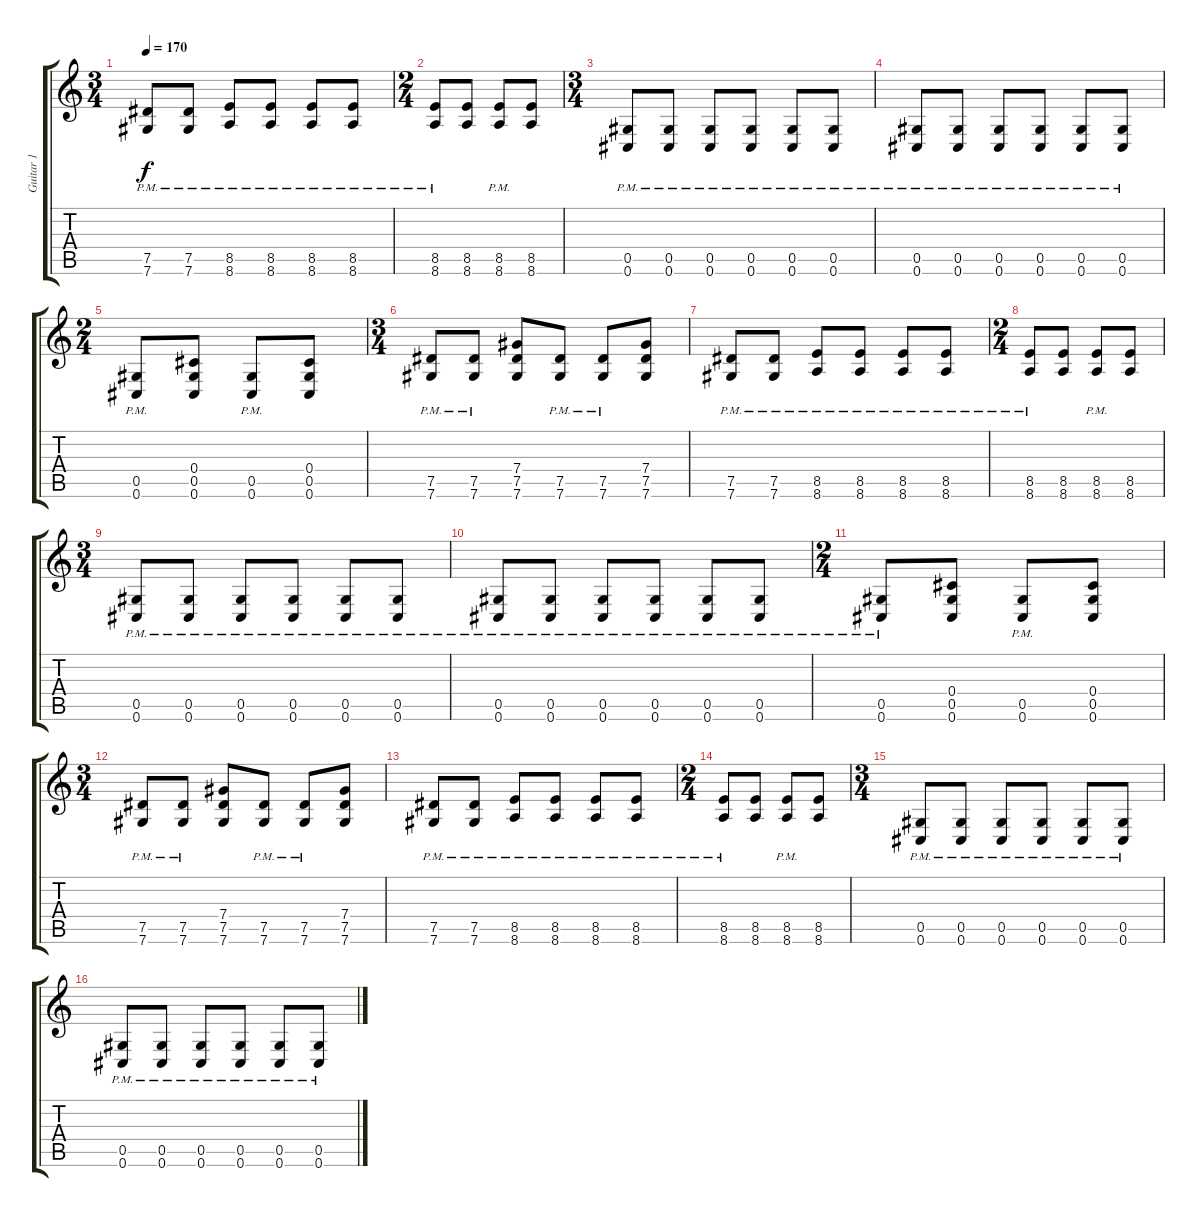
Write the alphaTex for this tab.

\track ("Guitar 1" "Guitar 1") {instrument distortionguitar}
\staff {score tabs}
\tuning (Eb4 Bb3 Gb3 Db3 Ab2 Db2) {hide}
\ts (3 4)
\tempo 170
\clef g2
\ks c
(7.5{pm} 7.6{pm}).8{dy f} (7.5{pm} 7.6{pm}).8 (8.5{pm} 8.6{pm}).8 (8.5{pm} 8.6{pm}).8 (8.5{pm} 8.6{pm}).8 (8.5{pm} 8.6{pm}).8 |
\ts (2 4)
(8.5{pm} 8.6{pm}).8 (8.5 8.6).8 (8.5{pm} 8.6{pm}).8 (8.5 8.6).8 |
\ts (3 4)
(0.5{pm} 0.6{pm}).8 (0.5{pm} 0.6{pm}).8 (0.5{pm} 0.6{pm}).8 (0.5{pm} 0.6{pm}).8 (0.5{pm} 0.6{pm}).8 (0.5{pm} 0.6{pm}).8 |
(0.5{pm} 0.6{pm}).8 (0.5{pm} 0.6{pm}).8 (0.5{pm} 0.6{pm}).8 (0.5{pm} 0.6{pm}).8 (0.5{pm} 0.6{pm}).8 (0.5{pm} 0.6{pm}).8 |
\ts (2 4)
(0.5{pm} 0.6{pm}).8 (0.4 0.5 0.6).8 (0.5{pm} 0.6{pm}).8 (0.4 0.5 0.6).8 |
\ts (3 4)
(7.5{pm} 7.6{pm}).8 (7.5{pm} 7.6{pm}).8 (7.4 7.5 7.6).8 (7.5{pm} 7.6{pm}).8 (7.5{pm} 7.6{pm}).8 (7.4 7.5 7.6).8 |
(7.5{pm} 7.6{pm}).8 (7.5{pm} 7.6{pm}).8 (8.5{pm} 8.6{pm}).8 (8.5{pm} 8.6{pm}).8 (8.5{pm} 8.6{pm}).8 (8.5{pm} 8.6{pm}).8 |
\ts (2 4)
(8.5{pm} 8.6{pm}).8 (8.5 8.6).8 (8.5{pm} 8.6{pm}).8 (8.5 8.6).8 |
\ts (3 4)
(0.5{pm} 0.6{pm}).8 (0.5{pm} 0.6{pm}).8 (0.5{pm} 0.6{pm}).8 (0.5{pm} 0.6{pm}).8 (0.5{pm} 0.6{pm}).8 (0.5{pm} 0.6{pm}).8 |
(0.5{pm} 0.6{pm}).8 (0.5{pm} 0.6{pm}).8 (0.5{pm} 0.6{pm}).8 (0.5{pm} 0.6{pm}).8 (0.5{pm} 0.6{pm}).8 (0.5{pm} 0.6{pm}).8 |
\ts (2 4)
(0.5{pm} 0.6{pm}).8 (0.4 0.5 0.6).8 (0.5{pm} 0.6{pm}).8 (0.4 0.5 0.6).8 |
\ts (3 4)
(7.5{pm} 7.6{pm}).8 (7.5{pm} 7.6{pm}).8 (7.4 7.5 7.6).8 (7.5{pm} 7.6{pm}).8 (7.5{pm} 7.6{pm}).8 (7.4 7.5 7.6).8 |
(7.5{pm} 7.6{pm}).8 (7.5{pm} 7.6{pm}).8 (8.5{pm} 8.6{pm}).8 (8.5{pm} 8.6{pm}).8 (8.5{pm} 8.6{pm}).8 (8.5{pm} 8.6{pm}).8 |
\ts (2 4)
(8.5{pm} 8.6{pm}).8 (8.5 8.6).8 (8.5{pm} 8.6{pm}).8 (8.5 8.6).8 |
\ts (3 4)
(0.5{pm} 0.6{pm}).8 (0.5{pm} 0.6{pm}).8 (0.5{pm} 0.6{pm}).8 (0.5{pm} 0.6{pm}).8 (0.5{pm} 0.6{pm}).8 (0.5{pm} 0.6{pm}).8 |
(0.5{pm} 0.6{pm}).8 (0.5{pm} 0.6{pm}).8 (0.5{pm} 0.6{pm}).8 (0.5{pm} 0.6{pm}).8 (0.5{pm} 0.6{pm}).8 (0.5{pm} 0.6{pm}).8
